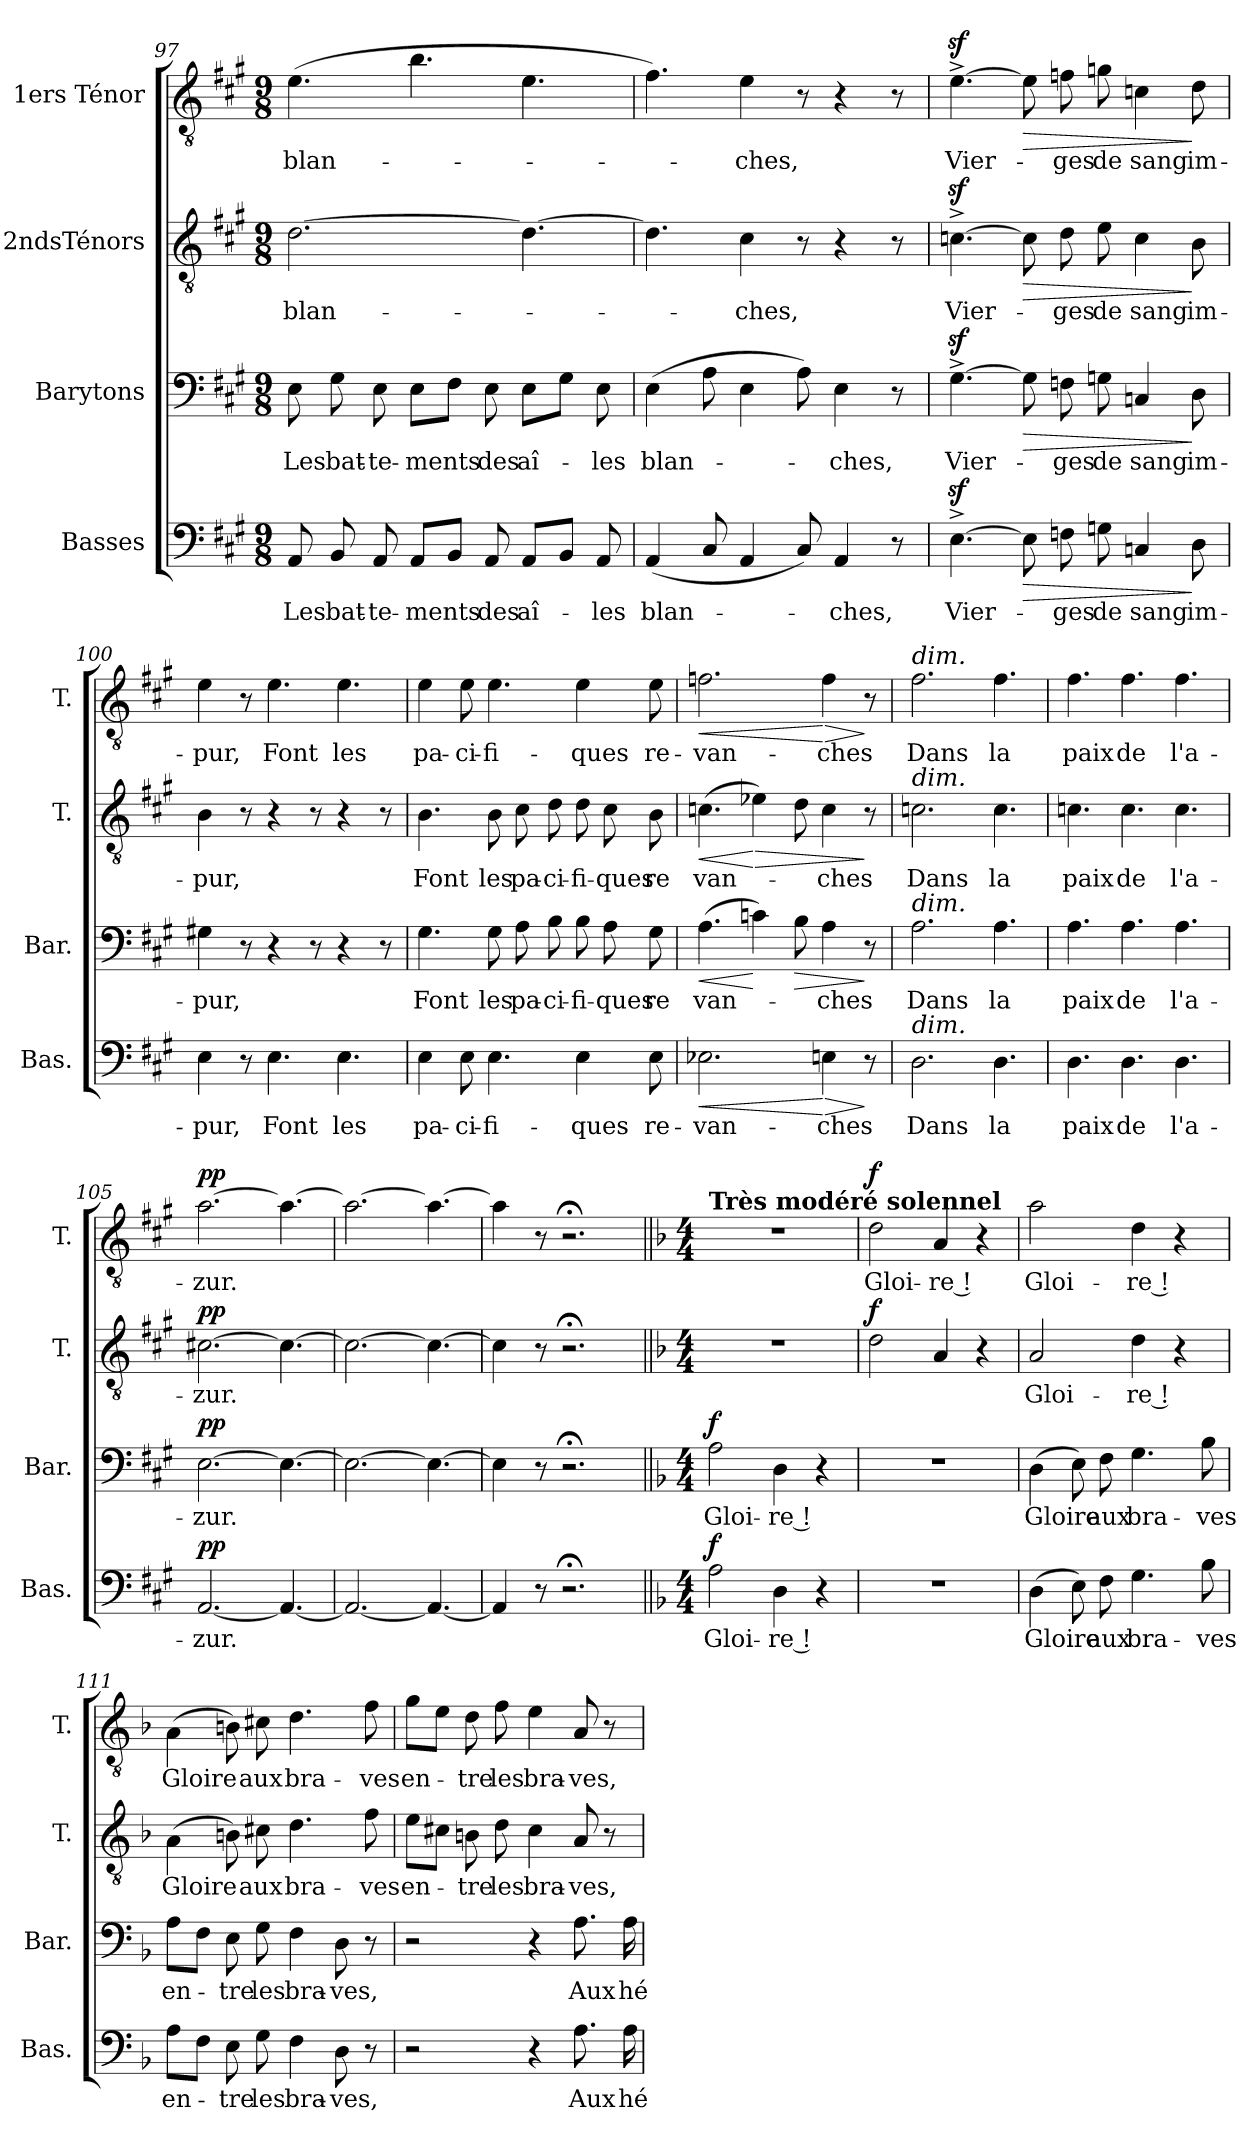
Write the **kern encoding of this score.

**kern	**text	**dynam	**kern	**text	**dynam	**kern	**text	**dynam	**kern	**text	**dynam
*part4	*part4	*part4	*part3	*part3	*part3	*part2	*part2	*part2	*part1	*part1	*part1
*staff4	*staff4	*staff4	*staff3	*staff3	*staff3	*staff2	*staff2	*staff2	*staff1	*staff1	*staff1
*I"Basses	*	*	*I"Barytons	*	*	*I"2ndsTénors	*	*	*I"1ers Ténor	*	*
*I'Bas.	*	*	*I'Bar.	*	*	*I'T.	*	*	*I'T.	*	*
*clefF4	*	*	*clefF4	*	*	*clefGv2	*	*	*clefGv2	*	*
*k[f#c#g#]	*	*	*k[f#c#g#]	*	*	*k[f#c#g#]	*	*	*k[f#c#g#]	*	*
*A:	*	*	*A:	*	*	*A:	*	*	*A:	*	*
*M9/8	*	*	*M9/8	*	*	*M9/8	*	*	*M9/8	*	*
=97	=97	=97	=97	=97	=97	=97	=97	=97	=97	=97	=97
!	!LO:LY:b	!	!	!LO:LY:b	!	!	!LO:LY:b	!	!	!LO:LY:b	!
8AA/	Les	.	8E\	Les	.	[2.d\	blan-	.	(>4.e\	blan-	.
!	!LO:LY:b	!	!	!LO:LY:b	!	!	!	!	!	!	!
8BB/	bat-	.	8G#\	bat-	.	.	.	.	.	.	.
!	!LO:LY:b	!	!	!LO:LY:b	!	!	!	!	!	!	!
8AA/	-te-	.	8E\	-te-	.	.	.	.	.	.	.
!	!LO:LY:b	!	!	!LO:LY:b	!	!	!	!	!	!	!
8AA/L	-ments	.	8E\L	-ments	.	.	.	.	4.b\	.	.
8BB/J	.	.	8F#\J	.	.	.	.	.	.	.	.
!	!LO:LY:b	!	!	!LO:LY:b	!	!	!	!	!	!	!
8AA/	des	.	8E\	des	.	.	.	.	.	.	.
!	!LO:LY:b	!	!	!LO:LY:b	!	!	!	!	!	!	!
8AA/L	aî-	.	8E\L	aî-	.	4.d\_	.	.	4.e\	.	.
8BB/J	.	.	8G#\J	.	.	.	.	.	.	.	.
!	!LO:LY:b	!	!	!LO:LY:b	!	!	!	!	!	!	!
8AA/	-les	.	8E\	-les	.	.	.	.	.	.	.
=98	=98	=98	=98	=98	=98	=98	=98	=98	=98	=98	=98
!	!LO:LY:b	!	!	!LO:LY:b	!	!	!	!	!	!	!
(<4AA/	blan-	.	(>4E\	blan-	.	4.d\]	.	.	4.f#\)	.	.
8C#/	.	.	8A\	.	.	.	.	.	.	.	.
!	!	!	!	!	!	!	!LO:LY:b	!	!	!LO:LY:b	!
4AA/	.	.	4E\	.	.	4c#\	-ches,	.	4e\	-ches,	.
8C#/)	.	.	8A\)	.	.	8r	.	.	8r	.	.
!	!LO:LY:b	!	!	!LO:LY:b	!	!	!	!	!	!	!
4AA/	-ches,	.	4E\	-ches,	.	4r	.	.	4r	.	.
8r	.	.	8r	.	.	8r	.	.	8r	.	.
!!LO:PB:g=z
=99	=99	=99	=99	=99	=99	=99	=99	=99	=99	=99	=99
!	!LO:LY:b	!	!	!LO:LY:b	!	!	!LO:LY:b	!	!	!LO:LY:b	!
[4.Ez>^>\	Vier-	.	[4.G#z>^>\	Vier-	.	[4.cnz>^>\	Vier-	.	[4.ez>^>\	Vier-	.
!	!	!LO:HP:b	!	!	!LO:HP:b	!	!	!LO:HP:b	!	!	!LO:HP:b
8E\]	.	>	8G#\]	.	>	8c\]	.	>	8e\]	.	>
!	!LO:LY:b	!	!	!LO:LY:b	!	!	!LO:LY:b	!	!	!LO:LY:b	!
8Fn\	-ges	.	8Fn\	-ges	.	8d\	-ges	.	8fn\	-ges	.
!	!LO:LY:b	!	!	!LO:LY:b	!	!	!LO:LY:b	!	!	!LO:LY:b	!
8Gn\	de	.	8Gn\	de	.	8e\	de	.	8gn\	de	.
!	!LO:LY:b	!	!	!LO:LY:b	!	!	!LO:LY:b	!	!	!LO:LY:b	!
4Cn/	sang	.	4Cn/	sang	.	4c\	sang	.	4cn\	sang	.
!	!LO:LY:b	!	!	!LO:LY:b	!	!	!LO:LY:b	!	!	!LO:LY:b	!
8D\	im-	]	8D\	im-	]	8B\	im-	]	8d\	im-	]
=100	=100	=100	=100	=100	=100	=100	=100	=100	=100	=100	=100
!	!LO:LY:b	!	!	!LO:LY:b	!	!	!LO:LY:b	!	!	!LO:LY:b	!
4E\	-pur,	.	4G#X\	-pur,	.	4B\	-pur,	.	4e\	-pur,	.
8r	.	.	8r	.	.	8r	.	.	8r	.	.
!	!LO:LY:b	!	!	!	!	!	!	!	!	!LO:LY:b	!
4.E\	Font	.	4r	.	.	4r	.	.	4.e\	Font	.
.	.	.	8r	.	.	8r	.	.	.	.	.
!	!LO:LY:b	!	!	!	!	!	!	!	!	!LO:LY:b	!
4.E\	les	.	4r	.	.	4r	.	.	4.e\	les	.
.	.	.	8r	.	.	8r	.	.	.	.	.
=101	=101	=101	=101	=101	=101	=101	=101	=101	=101	=101	=101
!	!LO:LY:b	!	!	!LO:LY:b	!	!	!LO:LY:b	!	!	!LO:LY:b	!
4E\	pa-	.	4.G#\	Font	.	4.B\	Font	.	4e\	pa-	.
!	!LO:LY:b	!	!	!	!	!	!	!	!	!LO:LY:b	!
8E\	-ci-	.	.	.	.	.	.	.	8e\	-ci-	.
!	!LO:LY:b	!	!	!LO:LY:b	!	!	!LO:LY:b	!	!	!LO:LY:b	!
4.E\	-fi-	.	8G#\	les	.	8B\	les	.	4.e\	-fi-	.
!	!	!	!	!LO:LY:b	!	!	!LO:LY:b	!	!	!	!
.	.	.	8A\	pa-	.	8c#\	pa-	.	.	.	.
!	!	!	!	!LO:LY:b	!	!	!LO:LY:b	!	!	!	!
.	.	.	8B\	-ci-	.	8d\	-ci-	.	.	.	.
!	!LO:LY:b	!	!	!LO:LY:b	!	!	!LO:LY:b	!	!	!LO:LY:b	!
4E\	-ques	.	8B\	-fi-	.	8d\	-fi-	.	4e\	-ques	.
!	!	!	!	!LO:LY:b	!	!	!LO:LY:b	!	!	!	!
.	.	.	8A\	-ques	.	8c#\	-ques	.	.	.	.
!	!LO:LY:b	!	!	!LO:LY:b	!	!	!LO:LY:b	!	!	!LO:LY:b	!
8E\	re-	.	8G#\	re	.	8B\	re	.	8e\	re-	.
!!LO:LB:g=z
=102	=102	=102	=102	=102	=102	=102	=102	=102	=102	=102	=102
!	!LO:LY:b	!LO:HP:b	!	!LO:LY:b	!LO:HP:b	!	!LO:LY:b	!LO:HP:b	!	!LO:LY:b	!LO:HP:b
2.E-X\	-van-	<	(>4.A\	-van-	<	(>4.cn\	van-	<	2.fn\	-van-	<
!	!	!	!	!	!	!	!	!LO:HP:n=1:b	!	!	!
.	.	.	4cn\)	.	[	4e-X\)	.	[ >	.	.	.
!	!	!	!	!	!LO:HP:b	!	!	!	!	!	!
.	.	.	8B\	.	>	8d\	.	.	.	.	.
!	!LO:LY:b	!LO:HP:n=1:b	!	!LO:LY:b	!	!	!LO:LY:b	!	!	!LO:LY:b	!LO:HP:n=1:b
4En\	-ches	[ >	4A\	-ches	.	4c\	-ches	.	4f\	-ches	[ >
8r	.	]	8r	.	]	8r	.	]	8r	.	]
=103	=103	=103	=103	=103	=103	=103	=103	=103	=103	=103	=103
!	!	!	!	!	!	!	!	!	!LO:TX:a:i:t=dim.	!	!
!	!	!	!	!	!	!LO:TX:a:i:t=dim.	!	!	!	!	!
!	!	!	!LO:TX:a:i:t=dim.	!	!	!	!	!	!	!	!
!LO:TX:a:i:t=dim.	!	!	!	!	!	!	!	!	!	!	!
!	!LO:LY:b	!	!	!LO:LY:b	!	!	!LO:LY:b	!	!	!LO:LY:b	!
2.D\	Dans	.	2.A\	Dans	.	2.cn\	Dans	.	2.f#\	Dans	.
!	!LO:LY:b	!	!	!LO:LY:b	!	!	!LO:LY:b	!	!	!LO:LY:b	!
4.D\	la	.	4.A\	la	.	4.c\	la	.	4.f#\	la	.
=104	=104	=104	=104	=104	=104	=104	=104	=104	=104	=104	=104
!	!LO:LY:b	!	!	!LO:LY:b	!	!	!LO:LY:b	!	!	!LO:LY:b	!
4.D\	paix	.	4.A\	paix	.	4.cn\	paix	.	4.f#\	paix	.
!	!LO:LY:b	!	!	!LO:LY:b	!	!	!LO:LY:b	!	!	!LO:LY:b	!
4.D\	de	.	4.A\	de	.	4.c\	de	.	4.f#\	de	.
!	!LO:LY:b	!	!	!LO:LY:b	!	!	!LO:LY:b	!	!	!LO:LY:b	!
4.D\	l'a-	.	4.A\	l'a-	.	4.c\	l'a-	.	4.f#\	l'a-	.
=105	=105	=105	=105	=105	=105	=105	=105	=105	=105	=105	=105
!	!LO:LY:b	!LO:DY:a	!	!LO:LY:b	!LO:DY:a	!	!LO:LY:b	!LO:DY:a	!	!LO:LY:b	!LO:DY:a
[2.AA/	-zur.	pp	[2.E\	-zur.	pp	[2.c#X\	-zur.	pp	[2.a\	-zur.	pp
4.AA/_	.	.	4.E\_	.	.	4.c#\_	.	.	4.a\_	.	.
=106	=106	=106	=106	=106	=106	=106	=106	=106	=106	=106	=106
2.AA/_	.	.	2.E\_	.	.	2.c#\_	.	.	2.a\_	.	.
4.AA/_	.	.	4.E\_	.	.	4.c#\_	.	.	4.a\_	.	.
=107	=107	=107	=107	=107	=107	=107	=107	=107	=107	=107	=107
4AA/]	.	.	4E\]	.	.	4c#\]	.	.	4a\]	.	.
8r	.	.	8r	.	.	8r	.	.	8r	.	.
2.r;<	.	.	2.r;<	.	.	2.r;<	.	.	2.r;<	.	.
!!LO:PB:g=z
=108||	=108||	=108||	=108||	=108||	=108||	=108||	=108||	=108||	=108||	=108||	=108||
*k[b-]	*	*	*k[b-]	*	*	*k[b-]	*	*	*k[b-]	*	*
*F:	*	*	*F:	*	*	*F:	*	*	*F:	*	*
*M4/4	*	*	*M4/4	*	*	*M4/4	*	*	*M4/4	*	*
*	*	*	*	*	*	*	*	*	*MM100	*	*
!	!	!	!	!	!	!	!	!	!LO:TX:a:B:t=Très modéré solennel	!	!
!	!LO:LY:b	!LO:DY:a	!	!LO:LY:b	!LO:DY:a	!	!	!	!	!	!
2A\	Gloi-	f	2A\	Gloi-	f	1r	.	.	1r	.	.
!	!LO:LY:b	!	!	!LO:LY:b	!	!	!	!	!	!	!
4D\	-re !	.	4D\	-re !	.	.	.	.	.	.	.
4r	.	.	4r	.	.	.	.	.	.	.	.
=109	=109	=109	=109	=109	=109	=109	=109	=109	=109	=109	=109
!	!	!	!	!	!	!	!	!LO:DY:b	!	!LO:LY:b	!LO:DY:a
1r	.	.	1r	.	.	2d\	.	f	2d\	Gloi-	f
!	!	!	!	!	!	!	!	!	!	!LO:LY:b	!
.	.	.	.	.	.	4A/	.	.	4A/	-re !	.
.	.	.	.	.	.	4r	.	.	4r	.	.
=110	=110	=110	=110	=110	=110	=110	=110	=110	=110	=110	=110
!	!LO:LY:b	!	!	!LO:LY:b	!	!	!LO:LY:b	!	!	!LO:LY:b	!
(>4D\	Gloire	.	(>4D\	Gloire	.	2A/	Gloi-	.	2a\	Gloi-	.
8E\)	.	.	8E\)	.	.	.	.	.	.	.	.
!	!LO:LY:b	!	!	!LO:LY:b	!	!	!	!	!	!	!
8F\	aux	.	8F\	aux	.	.	.	.	.	.	.
!	!LO:LY:b	!	!	!LO:LY:b	!	!	!LO:LY:b	!	!	!LO:LY:b	!
4.G\	bra-	.	4.G\	bra-	.	4d\	-re !	.	4d\	-re !	.
.	.	.	.	.	.	4r	.	.	4r	.	.
!	!LO:LY:b	!	!	!LO:LY:b	!	!	!	!	!	!	!
8B-\	-ves	.	8B-\	-ves	.	.	.	.	.	.	.
=111	=111	=111	=111	=111	=111	=111	=111	=111	=111	=111	=111
!	!LO:LY:b	!	!	!LO:LY:b	!	!	!LO:LY:b	!	!	!LO:LY:b	!
8A\L	en-	.	8A\L	en-	.	(>4A\	Gloire	.	(>4A\	Gloire	.
8F\J	.	.	8F\J	.	.	.	.	.	.	.	.
!	!LO:LY:b	!	!	!LO:LY:b	!	!	!	!	!	!	!
8E\	-tre	.	8E\	-tre	.	8Bn\)	.	.	8Bn\)	.	.
!	!LO:LY:b	!	!	!LO:LY:b	!	!	!LO:LY:b	!	!	!LO:LY:b	!
8G\	les	.	8G\	les	.	8c#X\	aux	.	8c#X\	aux	.
!	!LO:LY:b	!	!	!LO:LY:b	!	!	!LO:LY:b	!	!	!LO:LY:b	!
4F\	bra-	.	4F\	bra-	.	4.d\	bra-	.	4.d\	bra-	.
!	!LO:LY:b	!	!	!LO:LY:b	!	!	!	!	!	!	!
8D\	-ves,	.	8D\	-ves,	.	.	.	.	.	.	.
!	!	!	!	!	!	!	!LO:LY:b	!	!	!LO:LY:b	!
8r	.	.	8r	.	.	8f\	-ves	.	8f\	-ves	.
!!LO:LB:g=z
=112	=112	=112	=112	=112	=112	=112	=112	=112	=112	=112	=112
!	!	!	!	!	!	!	!LO:LY:b	!	!	!LO:LY:b	!
2r	.	.	2r	.	.	8e\L	en-	.	8g\L	en-	.
.	.	.	.	.	.	8c#X\J	.	.	8e\J	.	.
!	!	!	!	!	!	!	!LO:LY:b	!	!	!LO:LY:b	!
.	.	.	.	.	.	8Bn\	-tre	.	8d\	-tre	.
!	!	!	!	!	!	!	!LO:LY:b	!	!	!LO:LY:b	!
.	.	.	.	.	.	8d\	les	.	8f\	les	.
!	!	!	!	!	!	!	!LO:LY:b	!	!	!LO:LY:b	!
4r	.	.	4r	.	.	4c#\	bra-	.	4e\	bra-	.
!	!LO:LY:b	!	!	!LO:LY:b	!	!	!LO:LY:b	!	!	!LO:LY:b	!
8.A\	Aux	.	8.A\	Aux	.	8A/	-ves,	.	8A/	-ves,	.
.	.	.	.	.	.	8r	.	.	8r	.	.
!	!LO:LY:b	!	!	!LO:LY:b	!	!	!	!	!	!	!
16A\	hé-	.	16A\	hé-	.	.	.	.	.	.	.
=	=	=	=	=	=	=	=	=	=	=	=
*-	*-	*-	*-	*-	*-	*-	*-	*-	*-	*-	*-
